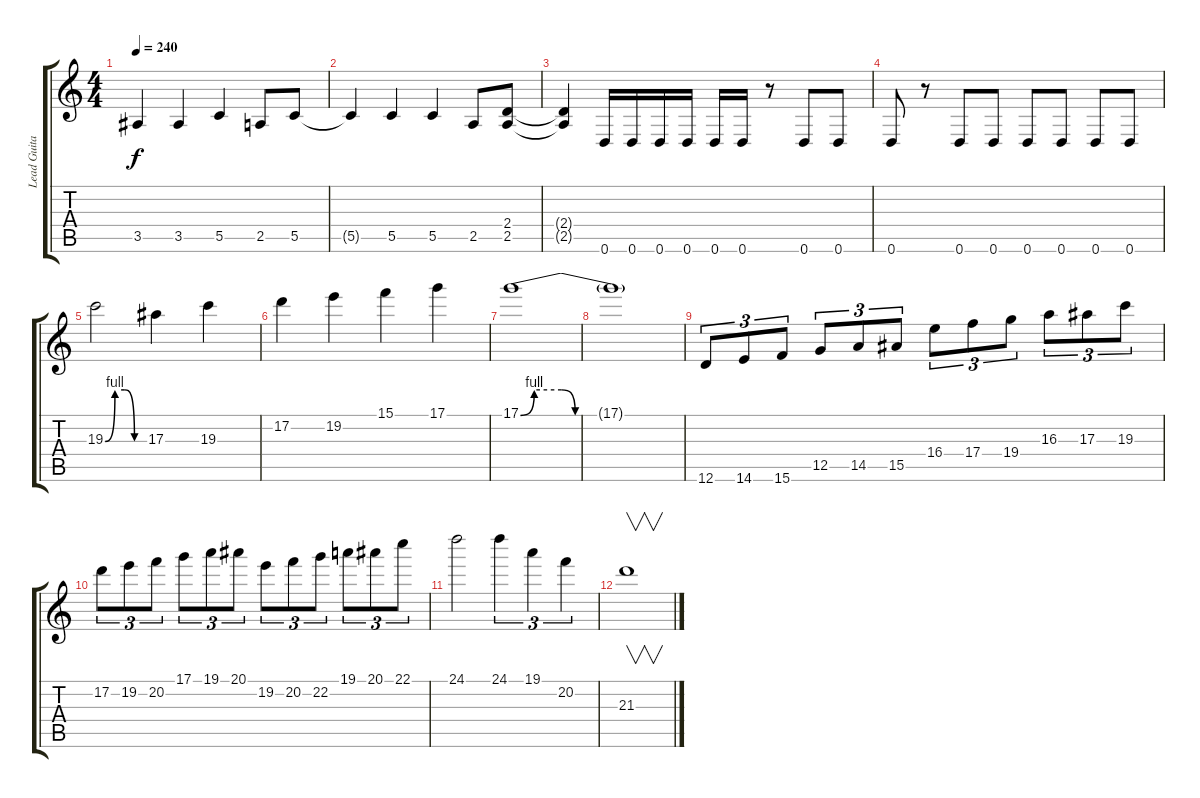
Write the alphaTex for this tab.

\track ("Lead Guitar" "Lead Guita") {instrument distortionguitar}
\staff {score tabs}
\tuning (D4 A3 F3 C3 G2 D2) {hide}
\ts (4 4)
\tempo 240
\clef g2
\ks c
3.5.4{dy f} 3.5.4 5.5.4 2.5.8 5.5.8 |
5.5{t}.4 5.5.4 5.5.4 2.5.8 (2.4 2.5).8 |
(2.4{t} 2.5{t}).4 0.6.16 0.6.16 0.6.16 0.6.16 0.6.16 0.6.16 r.8 0.6.8 0.6.8 |
0.6.8 r.8 0.6.8 0.6.8 0.6.8 0.6.8 0.6.8 0.6.8 |
19.3{be (custom 0 0 15 4 30 4 45 0 60 0)}.2 17.3.4 19.3.4 |
17.2.4 19.2.4 15.1.4 17.1.4 |
17.1{be (custom 0 0 5 4 15 4 20 0 45 0 60 0)}.1 |
17.1{t}.1 |
12.6.8{tu (3 2)} 14.6.8{tu (3 2)} 15.6.8{tu (3 2)} 12.5.8{tu (3 2)} 14.5.8{tu (3 2)} 15.5.8{tu (3 2)} 16.4.8{tu (3 2)} 17.4.8{tu (3 2)} 19.4.8{tu (3 2)} 16.3.8{tu (3 2)} 17.3.8{tu (3 2)} 19.3.8{tu (3 2)} |
17.2.8{tu (3 2)} 19.2.8{tu (3 2)} 20.2.8{tu (3 2)} 17.1.8{tu (3 2)} 19.1.8{tu (3 2)} 20.1.8{tu (3 2)} 19.2.8{tu (3 2)} 20.2.8{tu (3 2)} 22.2.8{tu (3 2)} 19.1.8{tu (3 2)} 20.1.8{tu (3 2)} 22.1.8{tu (3 2)} |
24.1.2 24.1.4{tu (3 2)} 19.1.4{tu (3 2)} 20.2.4{tu (3 2)} |
21.3.1{v}
